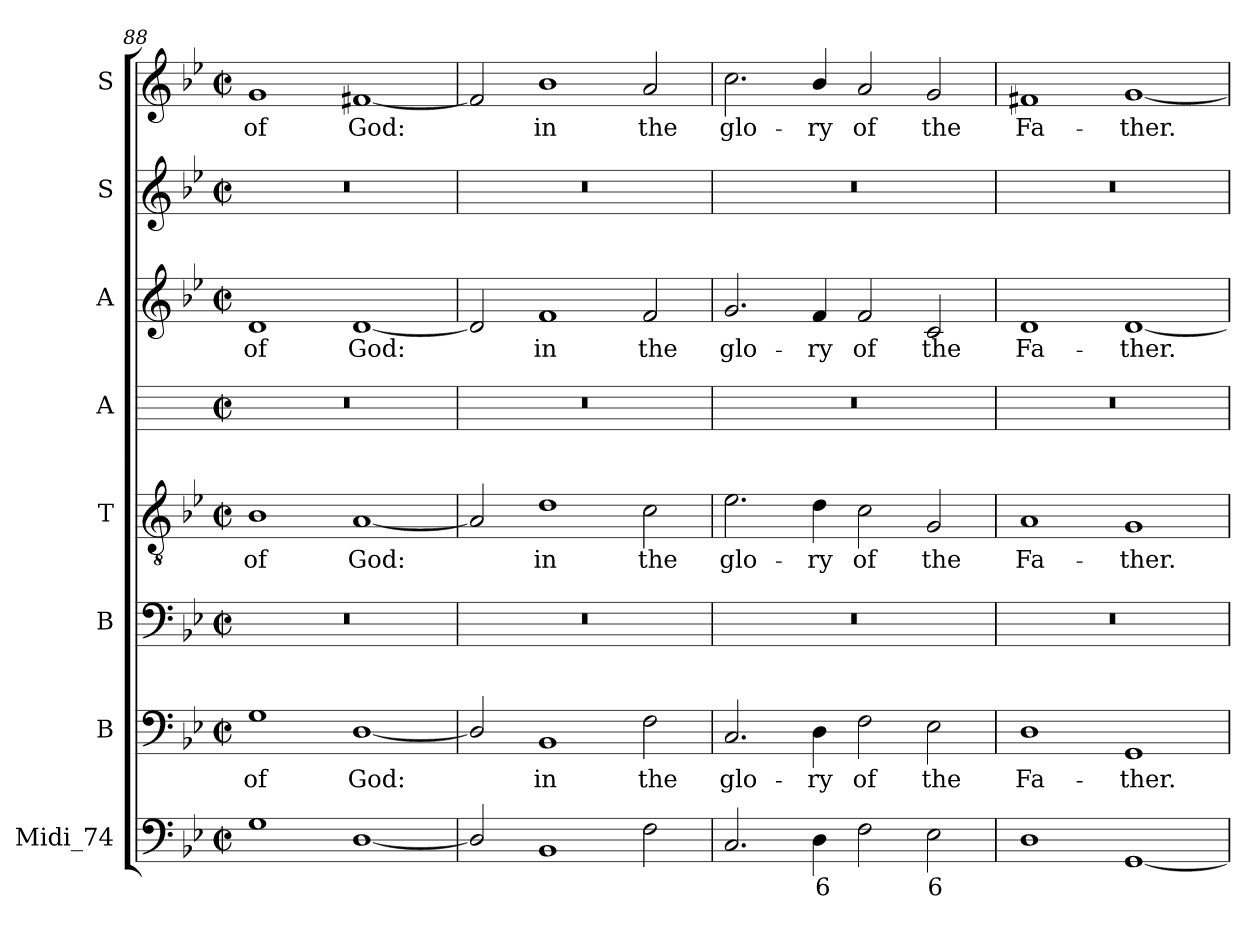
**kern	**text	**kern	**text	**kern	**kern	**text	**kern	**kern	**text	**kern	**kern	**text
*part8	*part8	*part7	*part7	*part6	*part5	*part5	*part4	*part3	*part3	*part2	*part1	*part1
*staff8	*staff8	*staff7	*staff7	*staff6	*staff5	*staff5	*staff4	*staff3	*staff3	*staff2	*staff1	*staff1
*I"Midi_74	*	*I"B	*	*I"B	*I"T	*	*I"A	*I"A	*	*I"S	*I"S	*
*	*	*I'B	*	*I'B	*I'T	*	*I'A	*I'A	*	*I'S	*I'S	*
*clefF4	*	*clefF4	*	*clefF4	*clefGv2	*	*	*clefG2	*	*clefG2	*clefG2	*
*k[b-e-]	*	*k[b-e-]	*	*k[b-e-]	*k[b-e-]	*	*	*k[b-e-]	*	*k[b-e-]	*k[b-e-]	*
*B-:	*	*B-:	*	*B-:	*B-:	*	*	*B-:	*	*B-:	*B-:	*
*M4/2	*	*M4/2	*	*M4/2	*M4/2	*	*M4/2	*M4/2	*	*M4/2	*M4/2	*
*met(c|)	*	*met(c|)	*	*met(c|)	*met(c|)	*	*met(c|)	*met(c|)	*	*met(c|)	*met(c|)	*
=88	=88	=88	=88	=88	=88	=88	=88	=88	=88	=88	=88	=88
!	!	!	!LO:LY:b	!	!	!LO:LY:b	!	!	!LO:LY:b	!	!	!LO:LY:b
1G	.	1G	of	0r	1B-	of	0r	1d	of	0r	1g	of
!	!	!	!LO:LY:b	!	!	!LO:LY:b	!	!	!LO:LY:b	!	!	!LO:LY:b
[1D/	.	[1D/	God:	.	[1A	God:	.	[1d	God:	.	[1f#X	God:
=89	=89	=89	=89	=89	=89	=89	=89	=89	=89	=89	=89	=89
2D/]	.	2D/]	.	0r	2A]	.	0r	2d]	.	0r	2f#]	.
!	!	!	!LO:LY:b	!	!	!LO:LY:b	!	!	!LO:LY:b	!	!	!LO:LY:b
1BB-	.	1BB-	in	.	1d	in	.	1f	in	.	1b-	in
!	!	!	!LO:LY:b	!	!	!LO:LY:b	!	!	!LO:LY:b	!	!	!LO:LY:b
2F	.	2F	the	.	2c	the	.	2f	the	.	2a	the
=90	=90	=90	=90	=90	=90	=90	=90	=90	=90	=90	=90	=90
!	!	!	!LO:LY:b	!	!	!LO:LY:b	!	!	!LO:LY:b	!	!	!LO:LY:b
2.C	.	2.C	glo-	0r	2.e-	glo-	0r	2.g	glo-	0r	2.cc	glo-
!	!LO:LY:b	!	!LO:LY:b	!	!	!LO:LY:b	!	!	!LO:LY:b	!	!	!LO:LY:b
4D	6	4D	-ry	.	4d	-ry	.	4f	-ry	.	4b-/	-ry
!	!	!	!LO:LY:b	!	!	!LO:LY:b	!	!	!LO:LY:b	!	!	!LO:LY:b
2F	.	2F	of	.	2c	of	.	2f	of	.	2a	of
!	!LO:LY:b	!	!LO:LY:b	!	!	!LO:LY:b	!	!	!LO:LY:b	!	!	!LO:LY:b
2E-	6	2E-	the	.	2G	the	.	2c	the	.	2g	the
=91	=91	=91	=91	=91	=91	=91	=91	=91	=91	=91	=91	=91
!	!	!	!LO:LY:b	!	!	!LO:LY:b	!	!	!LO:LY:b	!	!	!LO:LY:b
1D	.	1D	Fa-	0r	1A	Fa-	0r	1d	Fa-	0r	1f#X	Fa-
!	!	!	!LO:LY:b	!	!	!LO:LY:b	!	!	!LO:LY:b	!	!	!LO:LY:b
[1GG	.	1GG	-ther.	.	1G	-ther.	.	[1d	-ther.	.	[1g	-ther.
=	=	=	=	=	=	=	=	=	=	=	=	=
*-	*-	*-	*-	*-	*-	*-	*-	*-	*-	*-	*-	*-
